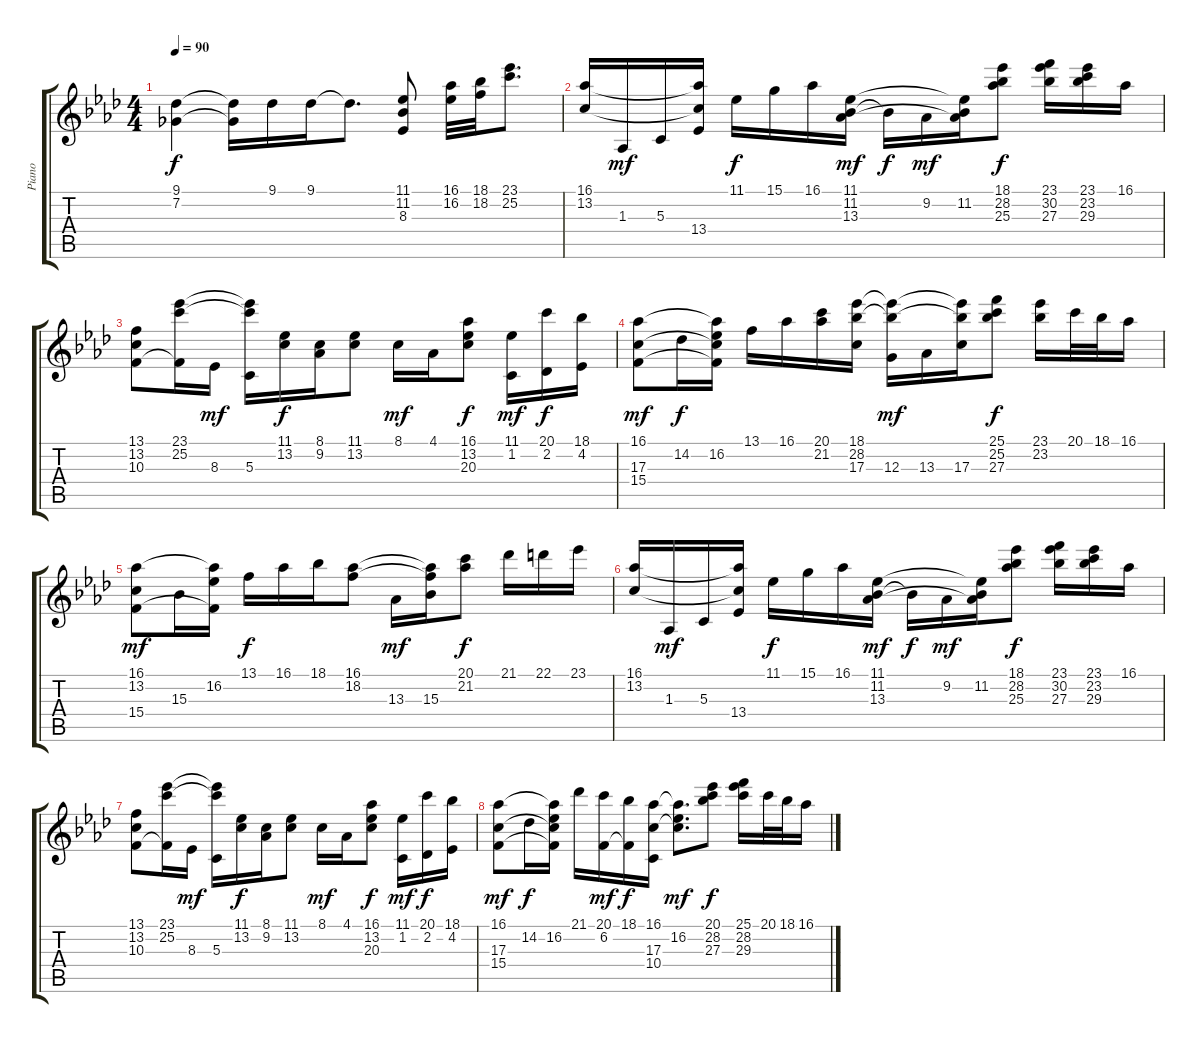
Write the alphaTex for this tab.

\track ("Piano" "Piano") {instrument acousticgrandpiano}
\staff {score tabs}
\tuning (E4 B3 G3 D3 A2 E2) {hide}
\ts (4 4)
\tempo 90
\clef g2
\ks ab
(9.1{t} 7.2{t}).4{dy f} (9.1{t} 7.2{t}).16 9.1.16 9.1.16 9.1{t}.8{d} (11.1 11.2 8.3).8 (16.1 16.2).32 (18.1 18.2).32 (23.1 25.2).8{d} |
(16.1 13.2).16 1.3.16{dy mf} 5.3.16 (16.1{t} 13.2{t} 13.4).16 11.1.16{dy f} 15.1.16 16.1.16 (11.1 11.2 13.3).16{dy mf} 11.2{t}.16{dy f} 9.2.16{dy mf} (11.1{t} 11.2 13.3{t}).16 (18.1 28.2 25.3).8{dy f} (23.1 30.2 27.3).16 (23.1 23.2 29.3).16 16.1.16 |
(13.1 13.2 10.3).8 (23.1 25.2 10.3{t}).16 8.3.16{dy mf} (23.1{t} 25.2{t} 5.3).16 (11.1 13.2).16{dy f} (8.1 9.2).16 (11.1 13.2).8 8.1.16{dy mf} 4.1.16 (16.1 13.2 20.3).8{dy f} (11.1 1.2).16{dy mf} (20.1 2.2).16{dy f} (18.1 4.2).16 |
(16.1 17.3 15.4).8{dy mf} 14.2.16{dy f} (16.1{t} 16.2 17.3{t} 15.4{t}).16 13.1.16 16.1.16 (20.1 21.2).16 (18.1 28.2 17.3).16 (18.1{t} 28.2{t} 12.3).16{dy mf} 13.3.16 (18.1{t} 28.2{t} 17.3).16 (25.1 25.2 27.3).8{dy f} (23.1 23.2).16 20.1.32 18.1.32 16.1.16 |
(16.1 13.2 15.4).8{dy mf} 15.3.16 (16.1{t} 16.2 15.4{t}).16 13.1.16{dy f} 16.1.16 18.1.16 (16.1 18.2).8 13.3.16{dy mf} (16.1{t} 18.2{t} 15.3).16 (20.1 21.2).8{dy f} 21.1.16 22.1.16 23.1.16 |
(16.1 13.2).16 1.3.16{dy mf} 5.3.16 (16.1{t} 13.2{t} 13.4).16 11.1.16{dy f} 15.1.16 16.1.16 (11.1 11.2 13.3).16{dy mf} 11.2{t}.16{dy f} 9.2.16{dy mf} (11.1{t} 11.2 13.3{t}).16 (18.1 28.2 25.3).8{dy f} (23.1 30.2 27.3).16 (23.1 23.2 29.3).16 16.1.16 |
(13.1 13.2 10.3).8 (23.1 25.2 10.3{t}).16 8.3.16{dy mf} (23.1{t} 25.2{t} 5.3).16 (11.1 13.2).16{dy f} (8.1 9.2).16 (11.1 13.2).8 8.1.16{dy mf} 4.1.16 (16.1 13.2 20.3).8{dy f} (11.1 1.2).16{dy mf} (20.1 2.2).16{dy f} (18.1 4.2).16 |
(16.1 17.3 15.4).8{dy mf} 14.2.16{dy f} (16.1{t} 16.2 17.3{t} 15.4{t}).16 21.1.16 (20.1 6.2).16{dy mf} (18.1 6.2{t}).16{dy f} (16.1 17.3 10.4).16 (16.1{t} 16.2 17.3{t}).8{d dy mf} (20.1 28.2 27.3).8{dy f} (25.1 28.2 29.3).16 20.1.32 18.1.32 16.1.16
